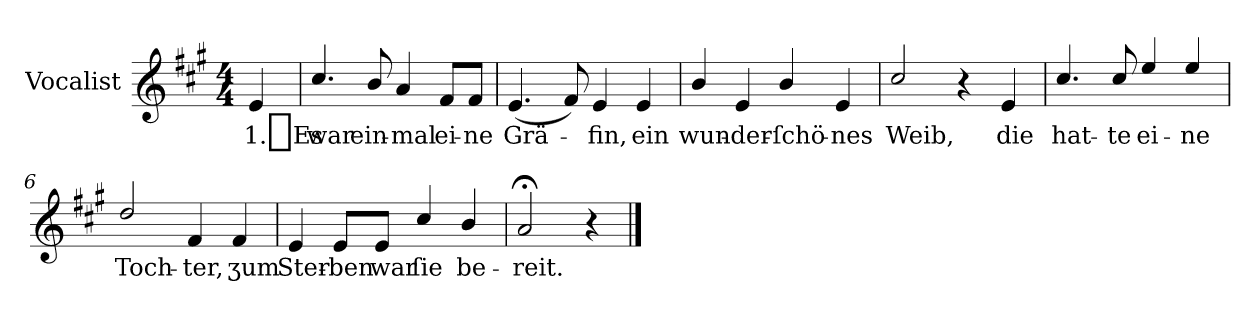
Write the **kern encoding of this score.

**kern	**text
*part1	*part1
*staff1	*staff1
*I"Vocalist	*
*k[f#c#g#]	*
*A:	*
*M4/4	*
=	=
4e	1._Es
=1	=1
4.cc#/	war
8b/	ein-
4a	-mal
8f#L	ei-
8f#J	-ne
=2	=2
(>4.e	Grä-
8f#)	.
4e	-fin,
4e	ein
=3	=3
4b/	wun-
4e	-der-
4b/	-ſchö-
4e	-nes
=4	=4
2cc#/	Weib,
4r	.
4e	die
=5	=5
4.cc#/	hat-
8cc#/	-te
4ee/	ei-
4ee/	-ne
=6	=6
2dd/	Toch-
4f#	-ter,
4f#	ʒum
=7	=7
4e	Ster-
8eL	-ben
8eJ	war
4cc#/	ſie
4b/	be-
=8	=8
2a;<	-reit.
4r	.
==	==
*-	*-
